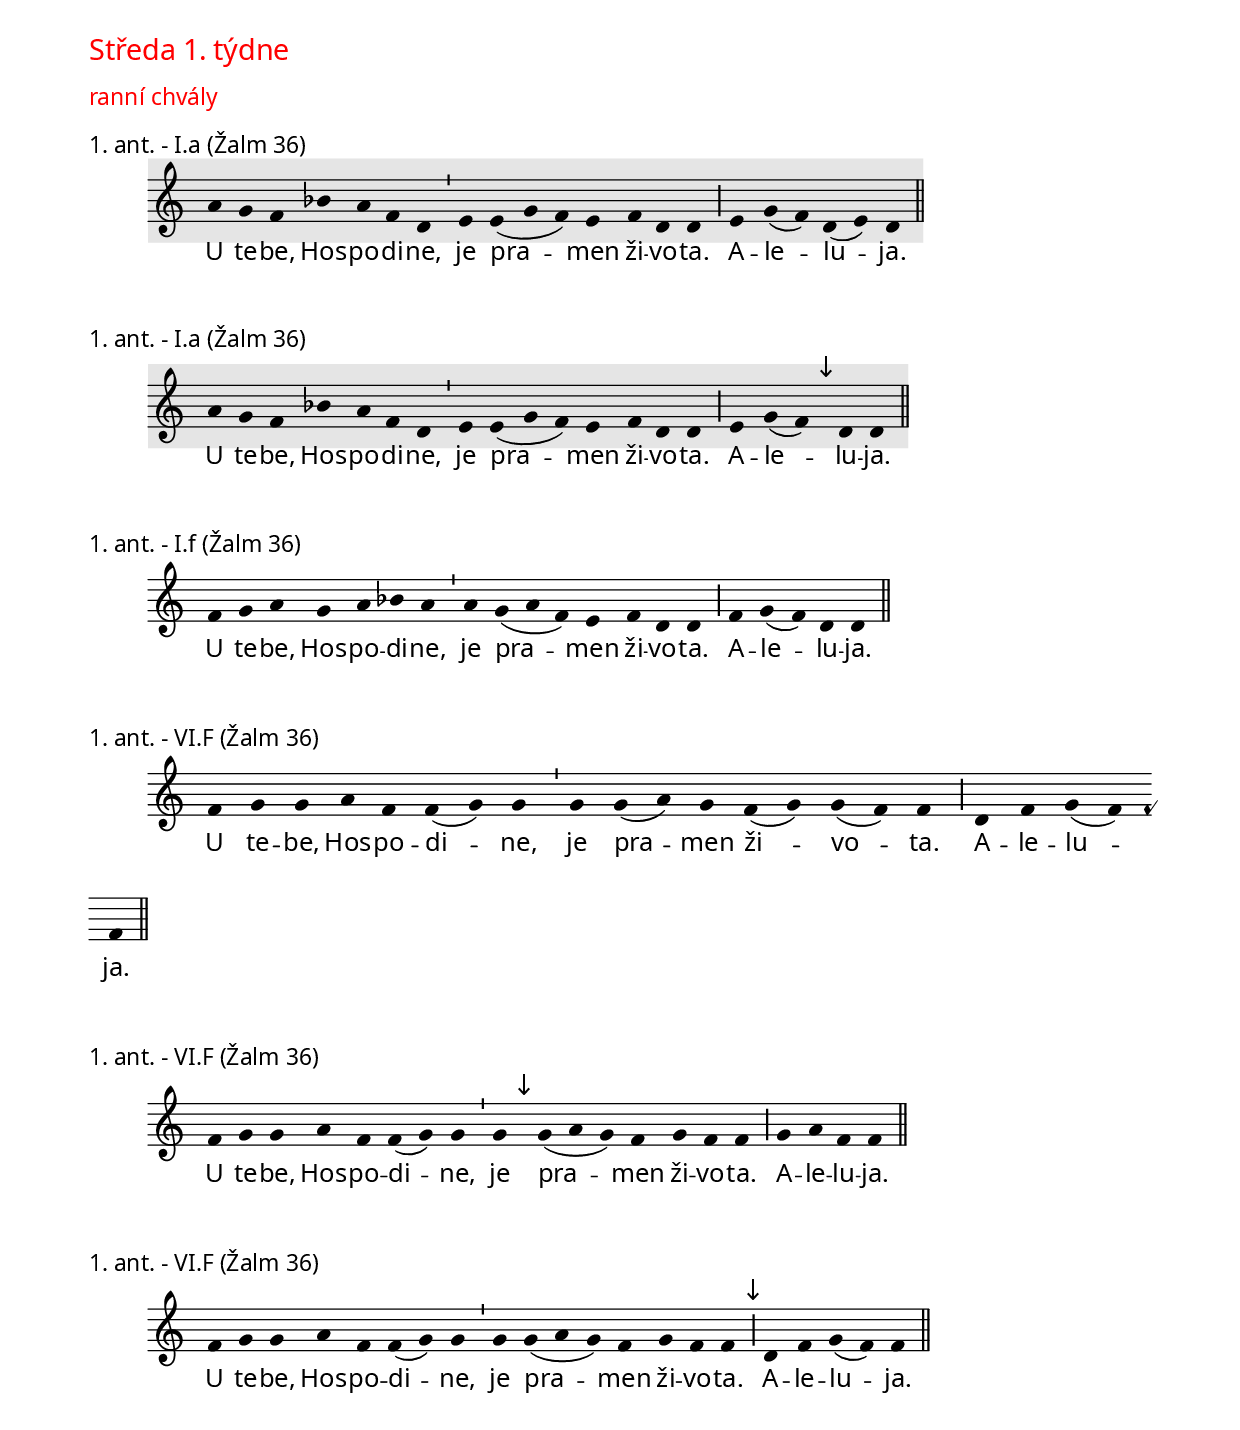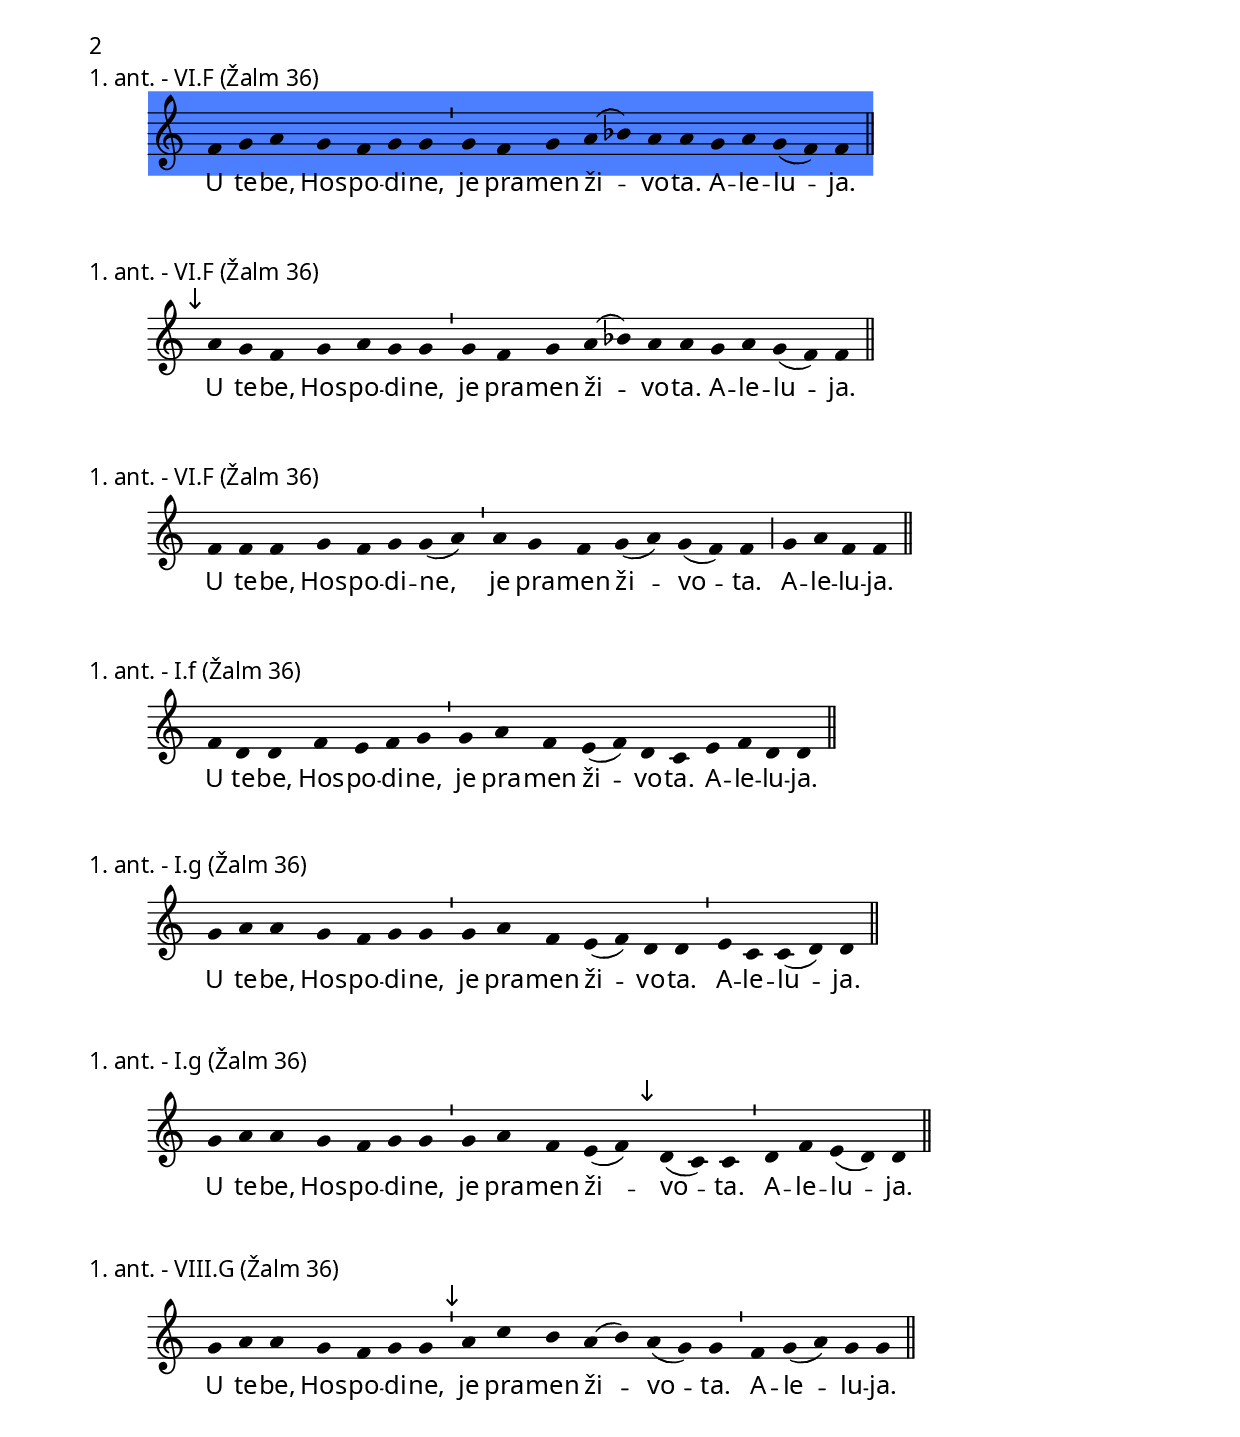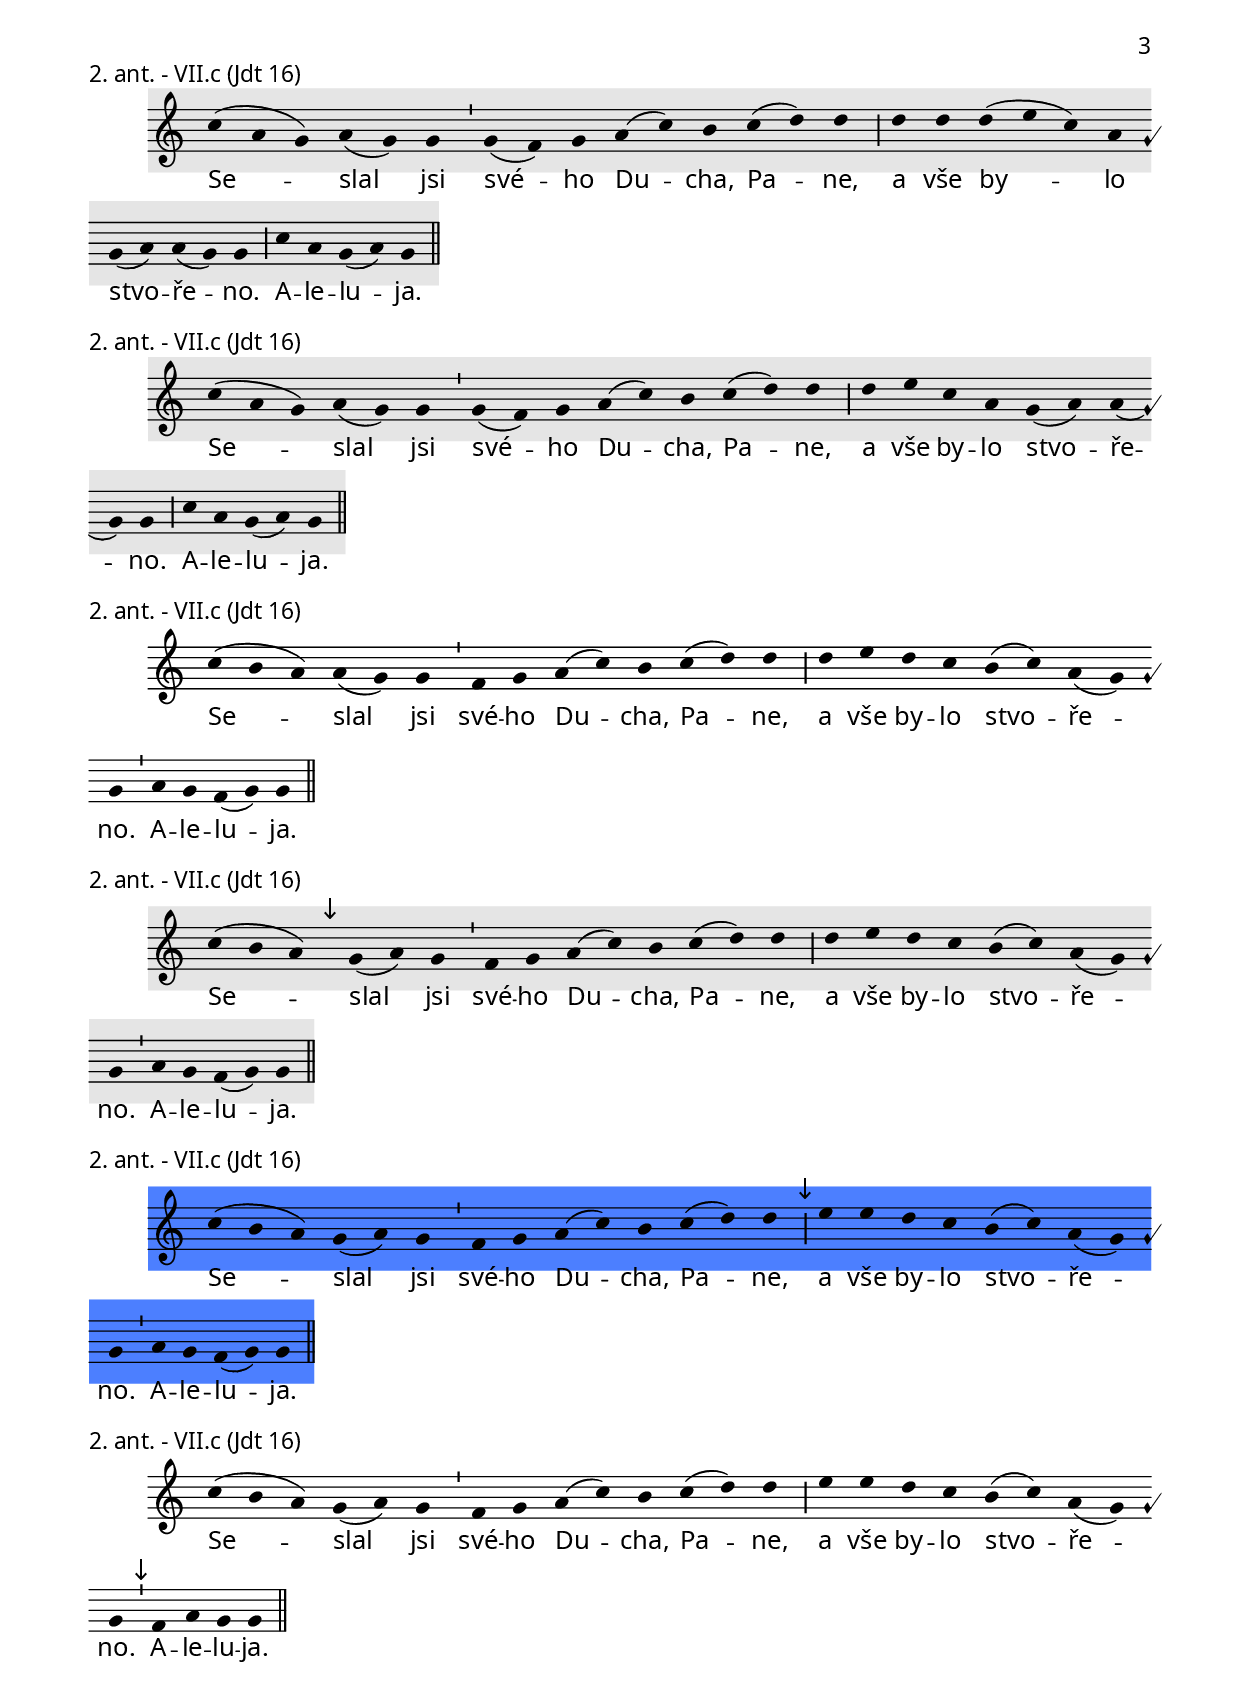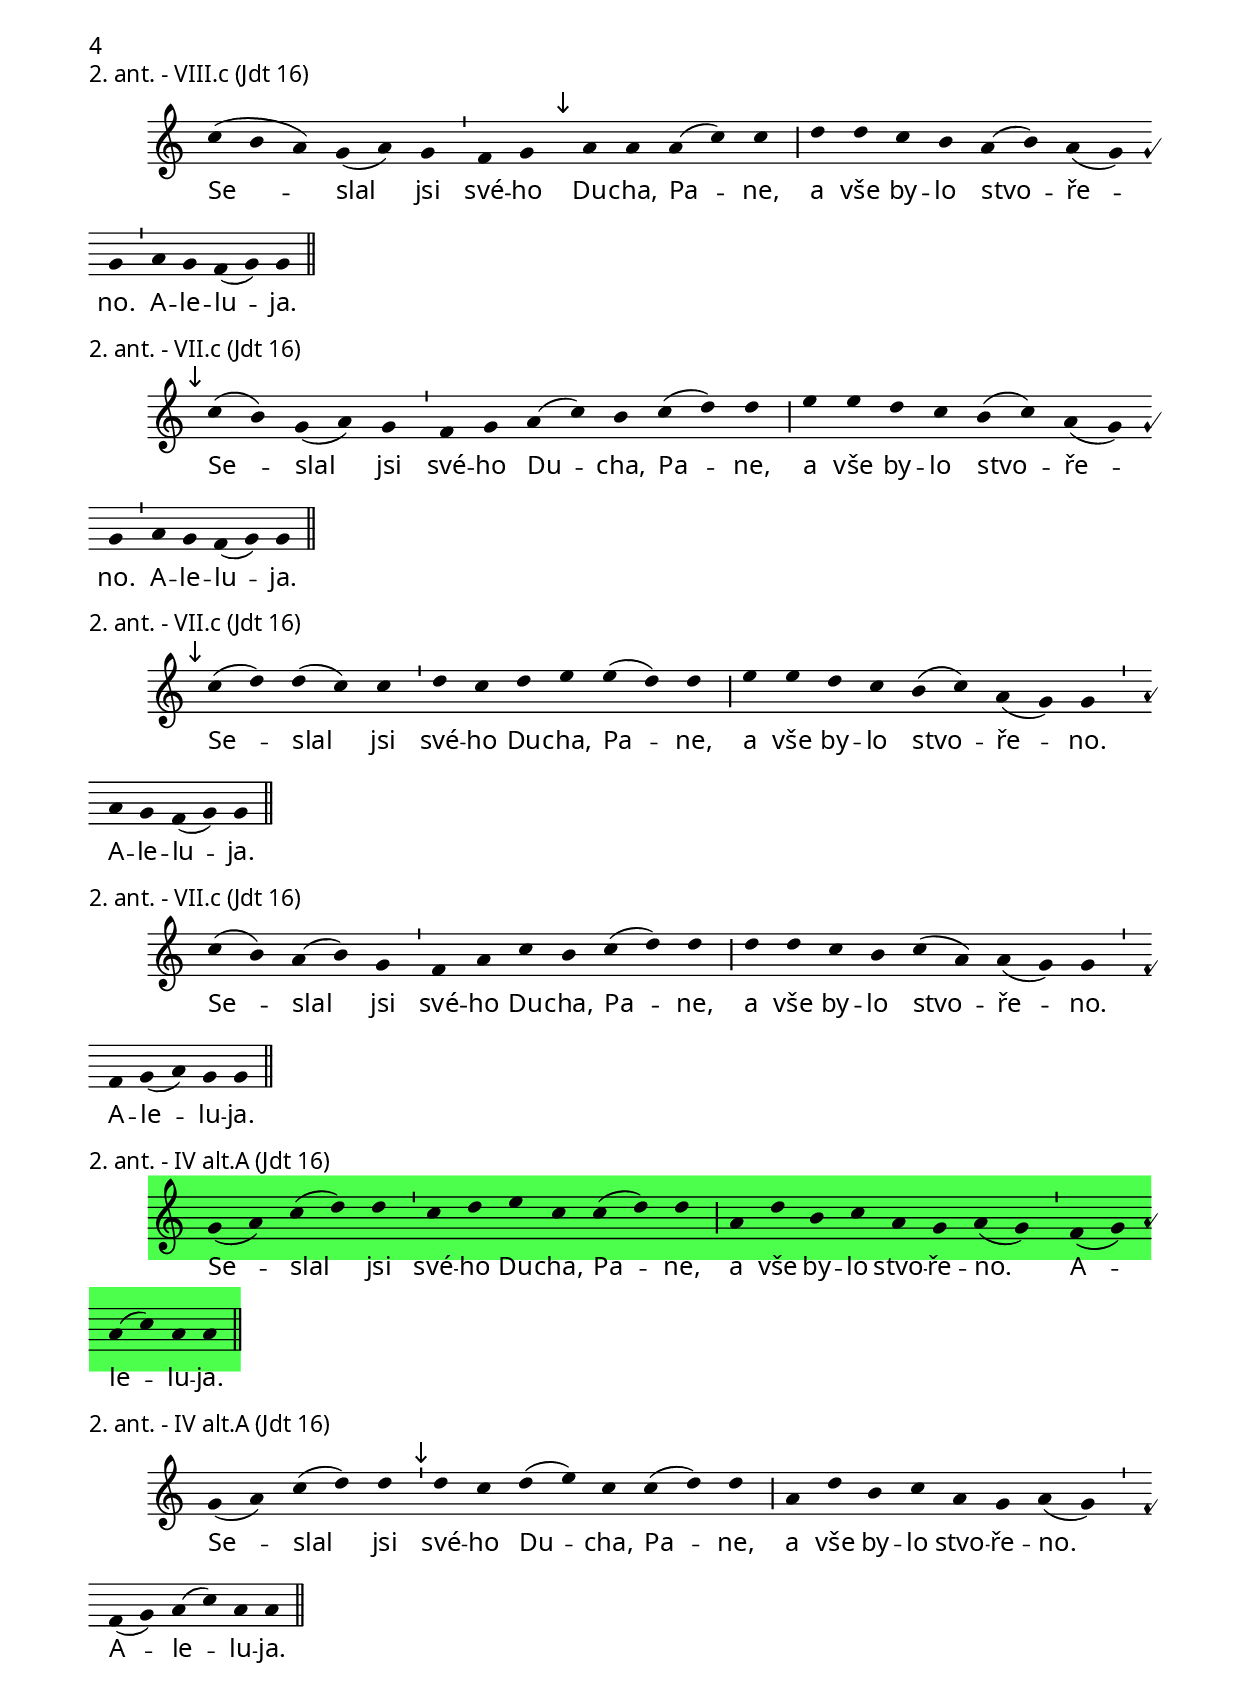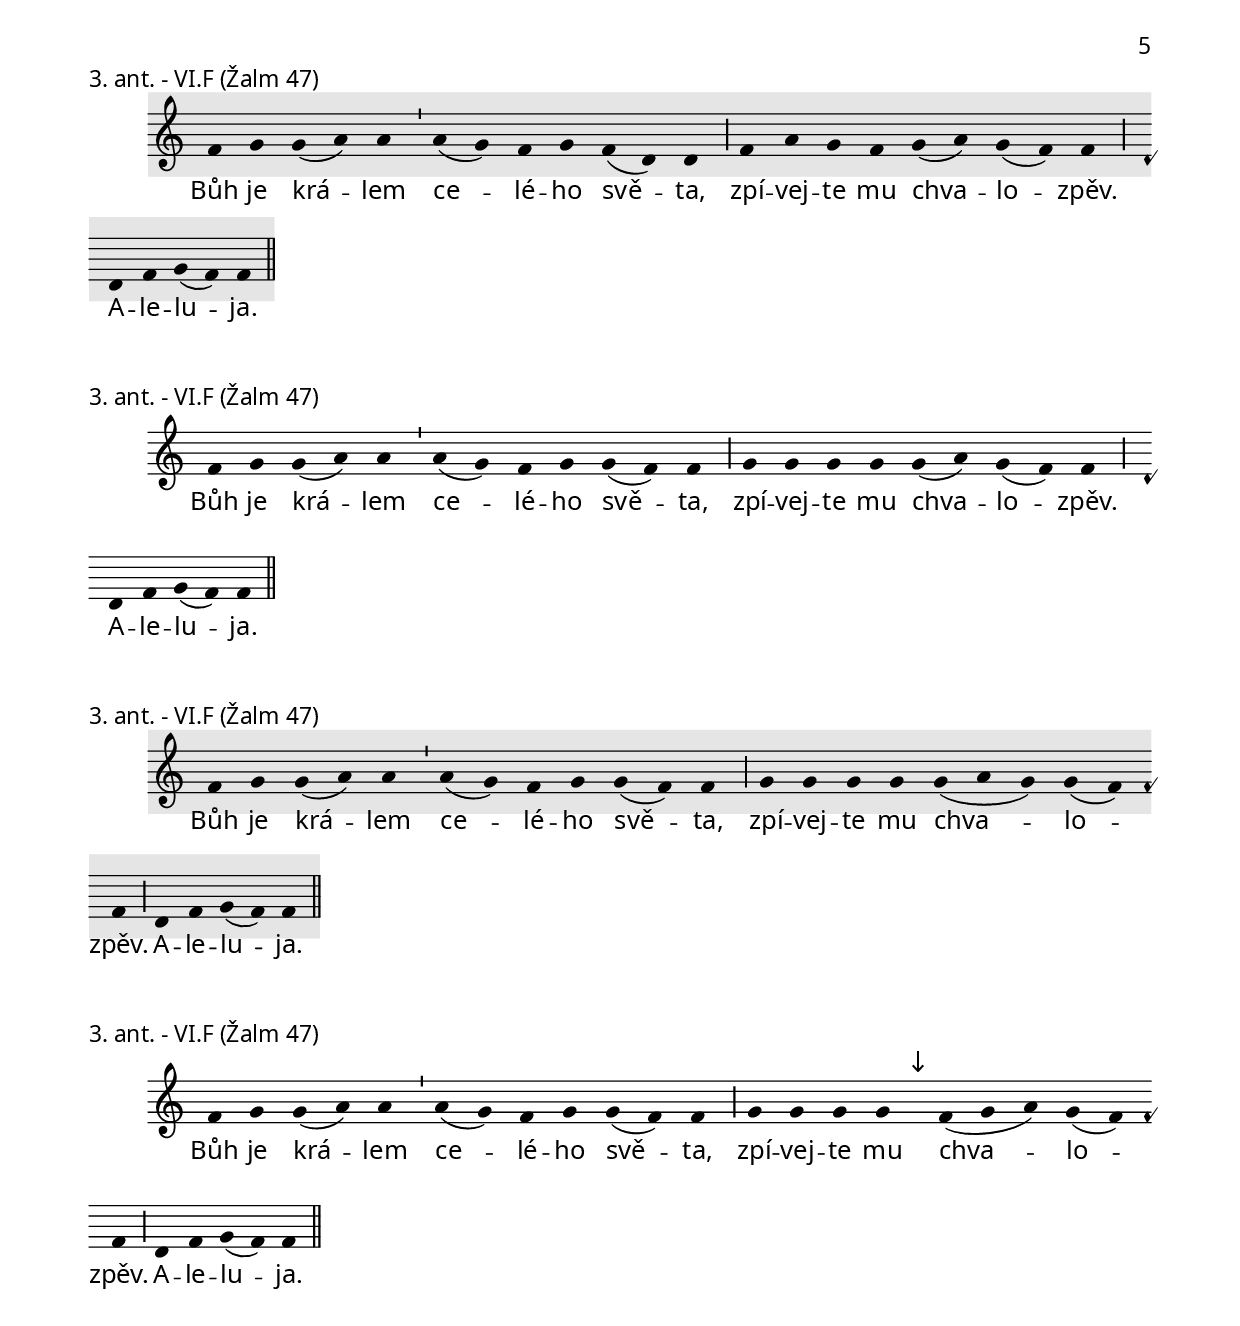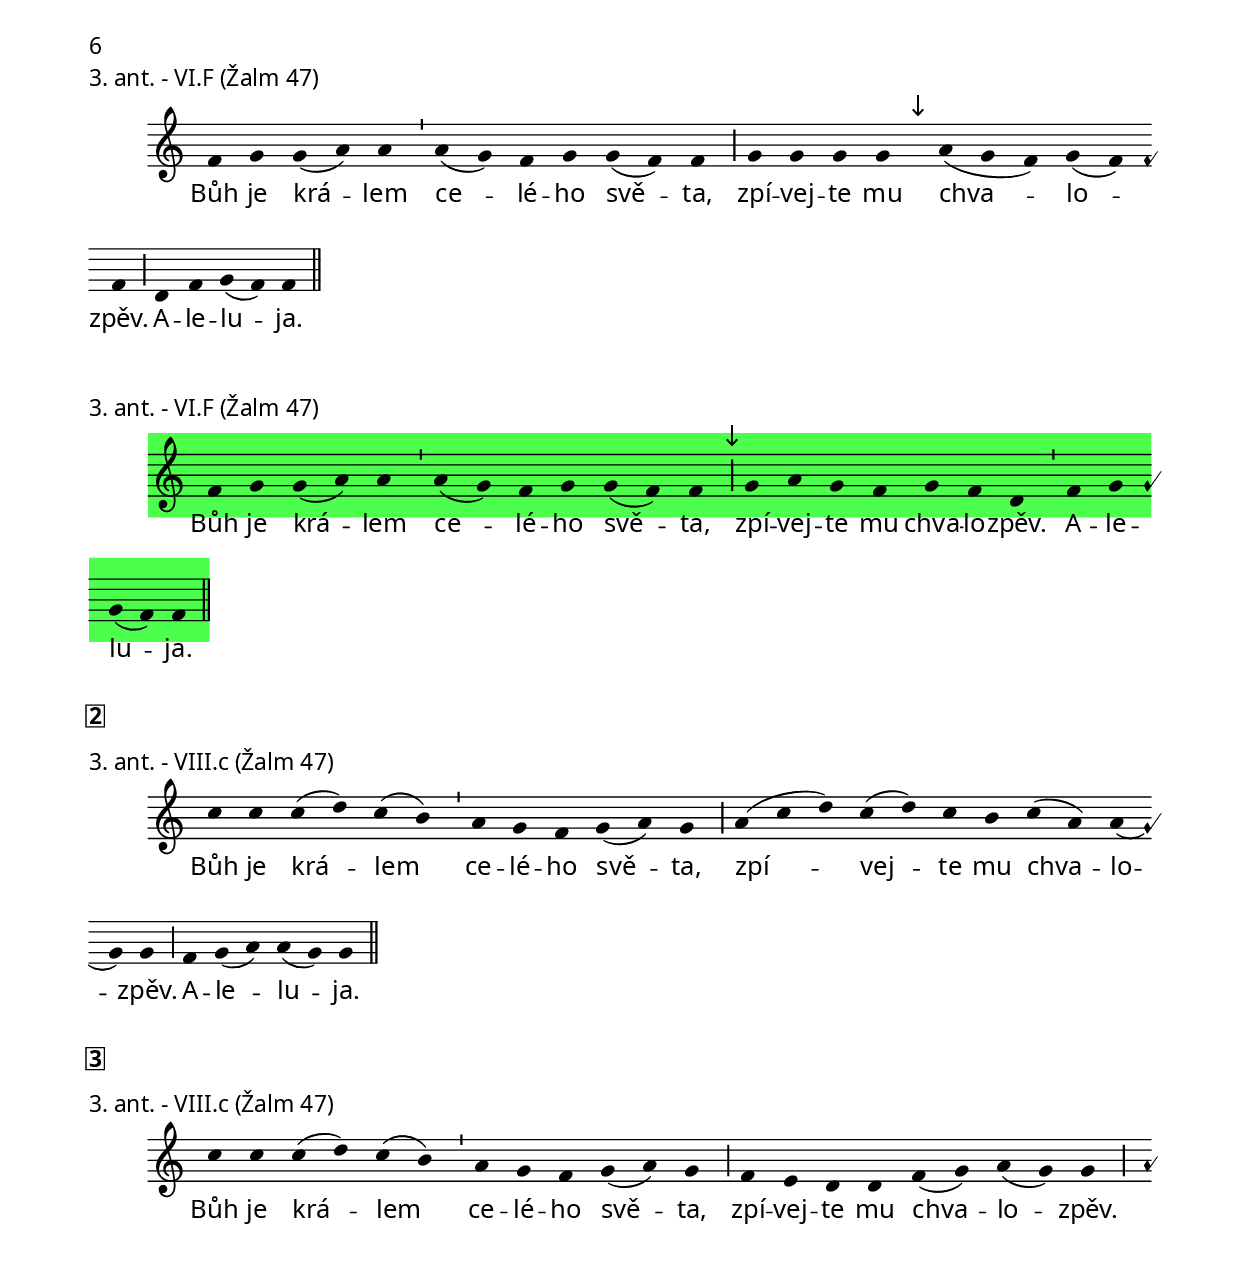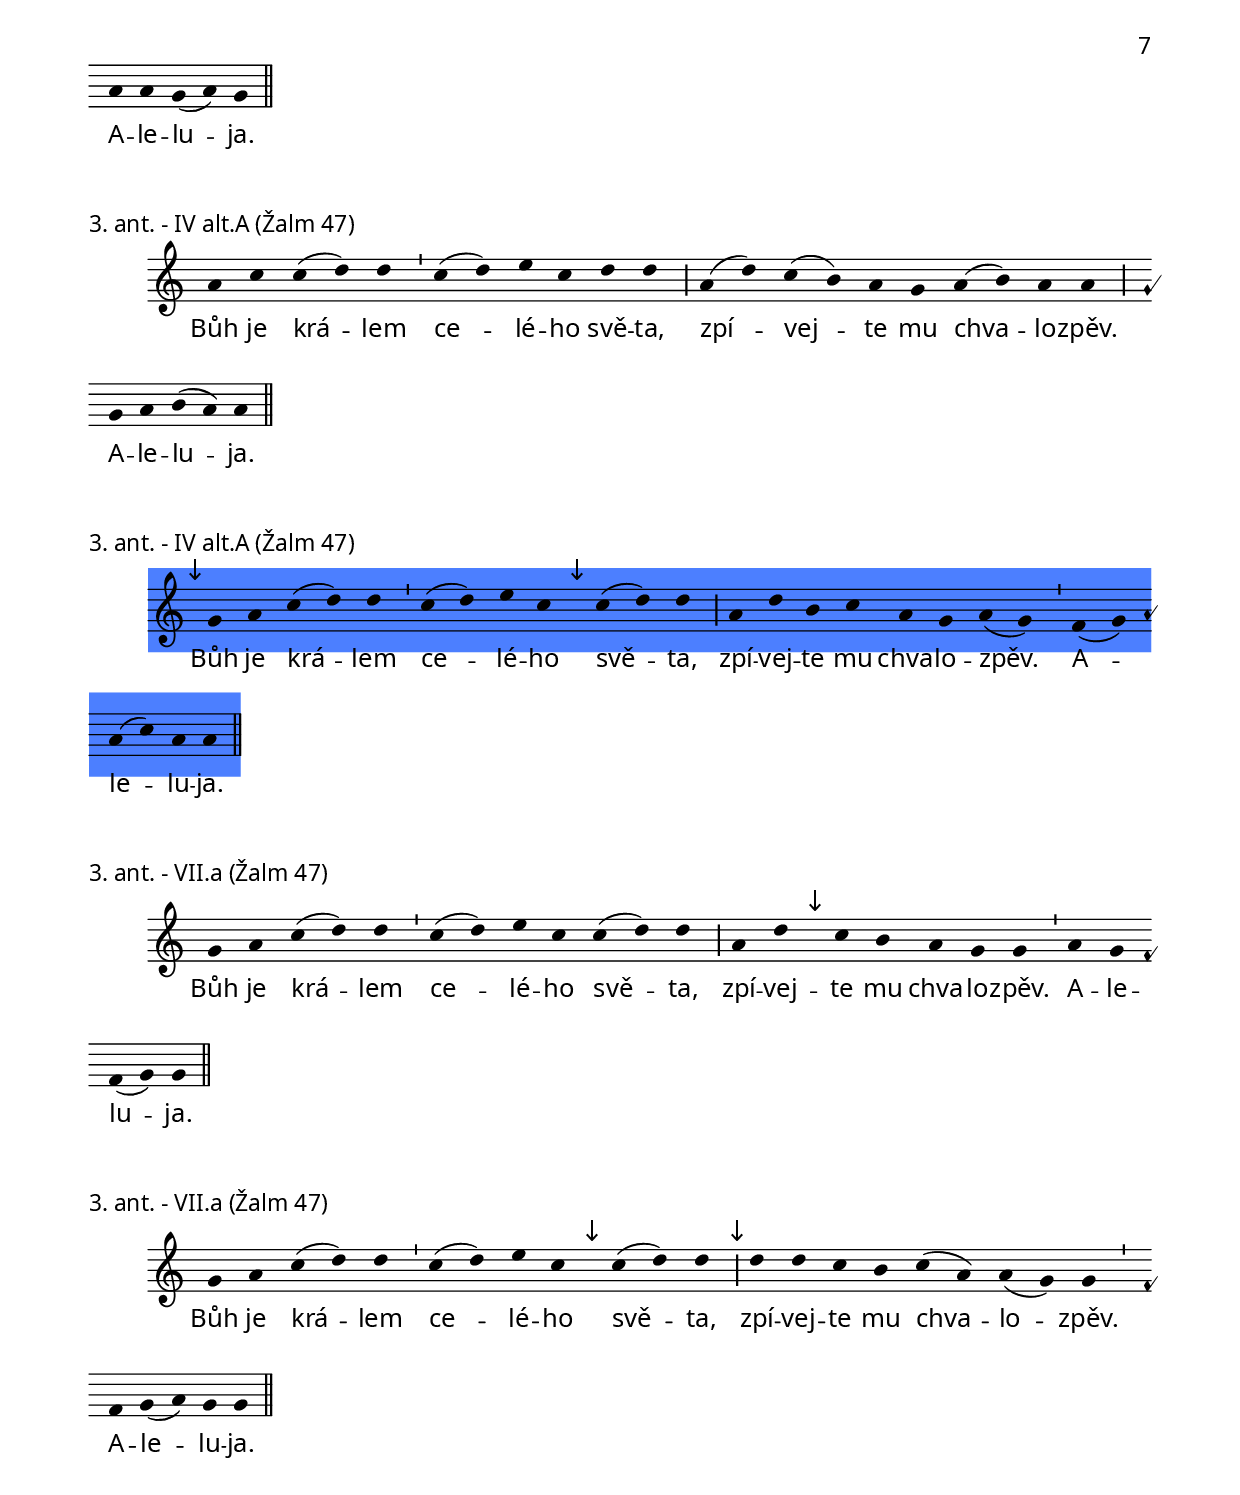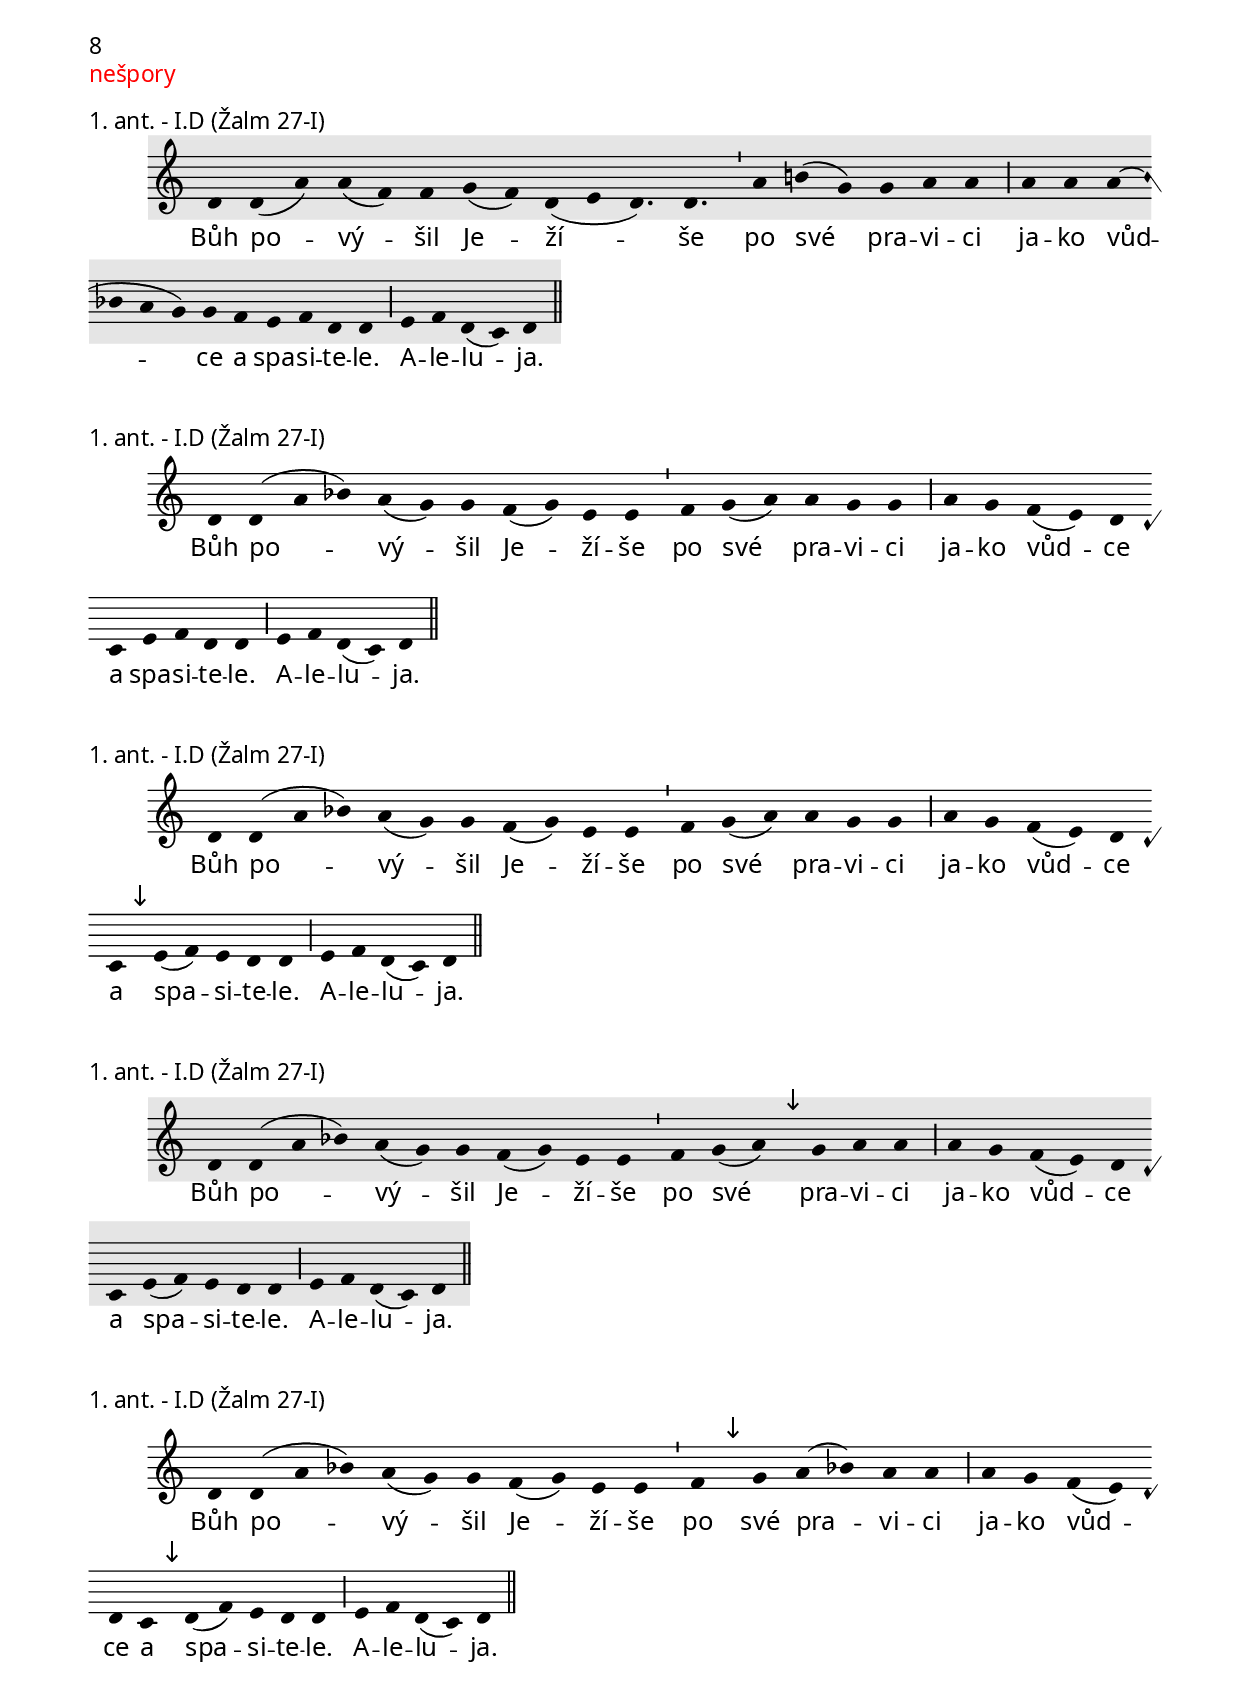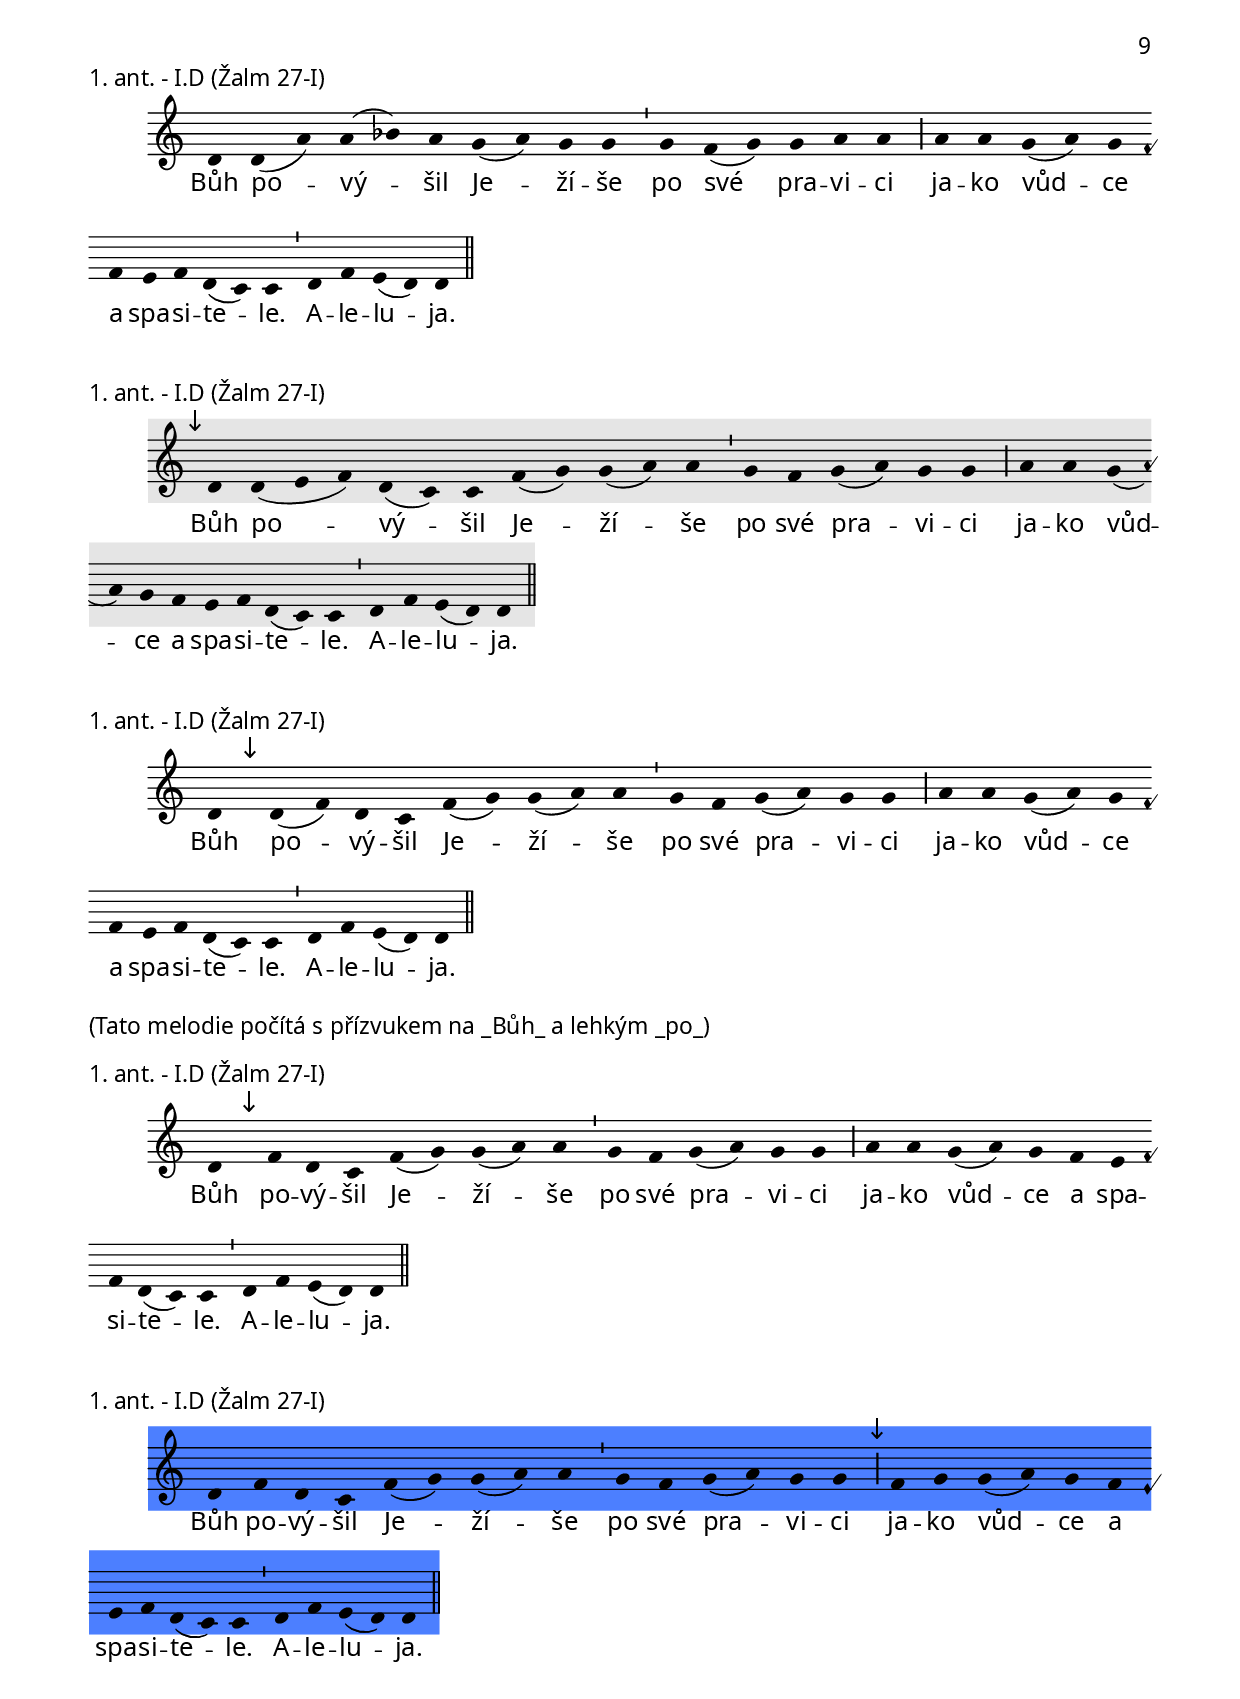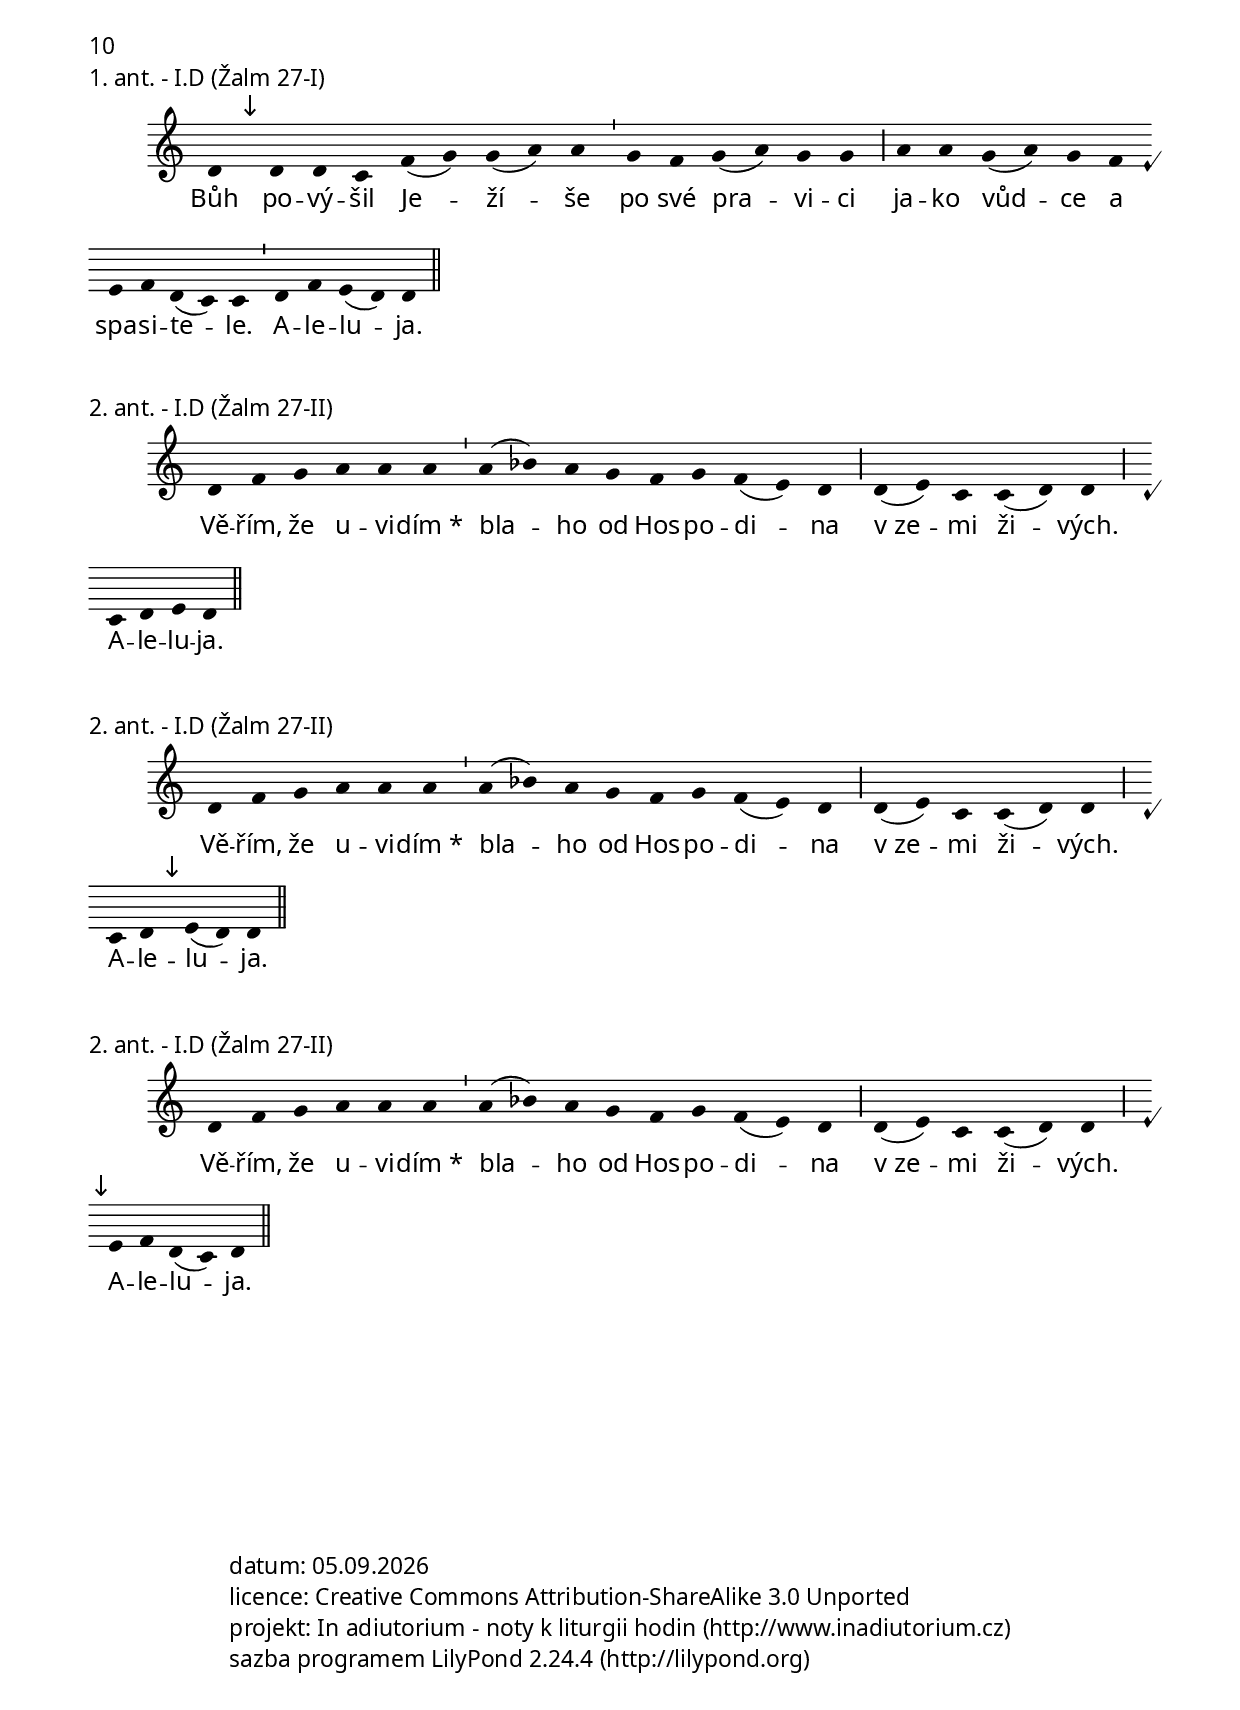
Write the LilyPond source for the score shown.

\include "../spolecne.ly"

\markup {\nadpisDen {Středa 1. týdne}}

\markup {\nadpisHodinka {"ranní chvály"}}

\score {
  \relative c'' {
    \zvyraznovacSedy
    \choralniRezim
    a4 g f bes a f d \barMin
    e e( g f) e f d d \barMaior
    e g( f) d( e) d \barFinalis
  }
  \addlyrics {
    U te -- be, Hos -- po -- di -- ne,
    je pra -- men ži -- vo -- ta.
    A -- le -- lu -- ja.
  }
  \header {
    quid = "1. ant."
    modus = "I"
    differentia = "a"
    psalmus = "Žalm 36"
    id = "rch-a1"
    placet = "*"
    piece = \markup {\sestavTitulek}
  }
}

\score {
  \relative c'' {
    \zvyraznovacSedy
    \choralniRezim
    a4 g f bes a f d \barMin
    e e( g f) e f d d \barMaior
    e g( f) \mark\sipka d d \barFinalis
  }
  \addlyrics {
    U te -- be, Hos -- po -- di -- ne,
    je pra -- men ži -- vo -- ta.
    A -- le -- lu -- ja.
  }
  \header {
    quid = "1. ant."
    modus = "I"
    differentia = "a"
    psalmus = "Žalm 36"
    id = "rch-a1"
    placet = "dnes už značně netypická"
    piece = \markup {\sestavTitulek}
  }
}

\score {
  \relative c' {
    \choralniRezim
    f4 g a g a bes a \barMin
    a g( a f) e f d d \barMaior
    f g( f) d d \barFinalis
  }
  \addlyrics {
    U te -- be, Hos -- po -- di -- ne,
    je pra -- men ži -- vo -- ta.
    A -- le -- lu -- ja.
  }
  \header {
    quid = "1. ant."
    modus = "I"
    differentia = "f"
    psalmus = "Žalm 36"
    id = "rch-a1"
    piece = \markup {\sestavTitulek}
  }
}

\score {
  \relative c' {
    \choralniRezim
    f4 g g a f f( g) g \barMin
    g g( a) g f( g) g( f) f \barMaior
    d f g( f) f \barFinalis
  }
  \addlyrics {
    U te -- be, Hos -- po -- di -- ne,
    je pra -- men ži -- vo -- ta.
    A -- le -- lu -- ja.
  }
  \header {
    quid = "1. ant."
    modus = "VI"
    differentia = "F"
    psalmus = "Žalm 36"
    id = "rch-a1"
    piece = \markup {\sestavTitulek}
  }
}

\score {
  \relative c' {
    \choralniRezim
    f4 g g a f f( g) g \barMin
    g \mark\sipka g( a g) f g f f \barMaior
    g a f f \barFinalis
  }
  \addlyrics {
    U te -- be, Hos -- po -- di -- ne,
    je pra -- men ži -- vo -- ta.
    A -- le -- lu -- ja.
  }
  \header {
    quid = "1. ant."
    modus = "VI"
    differentia = "F"
    psalmus = "Žalm 36"
    id = "rch-a1"
    piece = \markup {\sestavTitulek}
  }
}

\score {
  \relative c' {
    \choralniRezim
    f4 g g a f f( g) g \barMin
    g g( a g) f g f f \barMaior
    \mark\sipka d f g( f) f \barFinalis
  }
  \addlyrics {
    U te -- be, Hos -- po -- di -- ne,
    je pra -- men ži -- vo -- ta.
    A -- le -- lu -- ja.
  }
  \header {
    quid = "1. ant."
    modus = "VI"
    differentia = "F"
    psalmus = "Žalm 36"
    id = "rch-a1"
    piece = \markup {\sestavTitulek}
  }
}

\score {
  \relative c' {
    \zvyraznovacModry
    \choralniRezim
    f4 g a g f g g \barMin
    g f g a( bes) a a
    g a g( f) f \barFinalis
  }
  \addlyrics {
    U te -- be, Hos -- po -- di -- ne,
    je pra -- men ži -- vo -- ta.
    A -- le -- lu -- ja.
  }
  \header {
    quid = "1. ant."
    modus = "VI"
    differentia = "F"
    psalmus = "Žalm 36"
    id = "rch-a1"
    piece = \markup {\sestavTitulek}
  }
}

\score {
  \relative c'' {
    \choralniRezim
    \mark\sipka a4 g f g a g g \barMin
    g f g a( bes) a a
    g a g( f) f \barFinalis
  }
  \addlyrics {
    U te -- be, Hos -- po -- di -- ne,
    je pra -- men ži -- vo -- ta.
    A -- le -- lu -- ja.
  }
  \header {
    quid = "1. ant."
    modus = "VI"
    differentia = "F"
    psalmus = "Žalm 36"
    id = "rch-a1"
    piece = \markup {\sestavTitulek}
  }
}

\score {
  \relative c' {
    \choralniRezim
    f4 f f g f g g( a) \barMin
    a g f g( a) g( f) f \barMaior
    g a f f \barFinalis
  }
  \addlyrics {
    U te -- be, Hos -- po -- di -- ne,
    je pra -- men ži -- vo -- ta.
    A -- le -- lu -- ja.
  }
  \header {
    quid = "1. ant."
    modus = "VI"
    differentia = "F"
    psalmus = "Žalm 36"
    id = "rch-a1"
    piece = \markup {\sestavTitulek}
  }
}

\score {
  \relative c' {
    \choralniRezim
    f4 d d f e f g \barMin
    g a f e( f) d c
    e f d d \barFinalis
  }
  \addlyrics {
    U te -- be, Hos -- po -- di -- ne,
    je pra -- men ži -- vo -- ta.
    A -- le -- lu -- ja.
  }
  \header {
    quid = "1. ant."
    modus = "I"
    differentia = "f"
    psalmus = "Žalm 36"
    id = "rch-a1"
    piece = \markup {\sestavTitulek}
  }
}

\score {
  \relative c'' {
    \choralniRezim
    g4 a a g f g g \barMin
    g a f e( f) d d \barMin
    e c c( d) d \barFinalis
  }
  \addlyrics {
    U te -- be, Hos -- po -- di -- ne,
    je pra -- men ži -- vo -- ta.
    A -- le -- lu -- ja.
  }
  \header {
    quid = "1. ant."
    modus = "I"
    differentia = "g"
    psalmus = "Žalm 36"
    id = "rch-a1"
    piece = \markup {\sestavTitulek}
  }
}

\score {
  \relative c'' {
    \choralniRezim
    g4 a a g f g g \barMin
    g a f e( f) \mark\sipka d( c) c \barMin
    d f e( d) d \barFinalis
  }
  \addlyrics {
    U te -- be, Hos -- po -- di -- ne,
    je pra -- men ži -- vo -- ta.
    A -- le -- lu -- ja.
  }
  \header {
    quid = "1. ant."
    modus = "I"
    differentia = "g"
    psalmus = "Žalm 36"
    id = "rch-a1"
    piece = \markup {\sestavTitulek}
  }
}

\score {
  \relative c'' {
    \choralniRezim
    g4 a a g f g g \barMin
    \mark\sipka a c b a( b) a( g) g \barMin
    f g( a) g g \barFinalis
  }
  \addlyrics {
    U te -- be, Hos -- po -- di -- ne,
    je pra -- men ži -- vo -- ta.
    A -- le -- lu -- ja.
  }
  \header {
    quid = "1. ant."
    modus = "VIII"
    differentia = "G"
    psalmus = "Žalm 36"
    id = "rch-a1"
    piece = \markup {\sestavTitulek}
  }
}

\pageBreak

\score {
  \relative c'' {
    \zvyraznovacSedy
    \choralniRezim
    c4( a g) a( g) g \barMin g( f) g a( c) b c( d) d \barMaior
    d d d( e c) a g( a) a( g) g \barMaior
    c a g( a) g \barFinalis
  }
  \addlyrics {
    Se -- slal jsi své -- ho Du -- cha, Pa -- ne,
    a vše by -- lo stvo -- ře -- no.
    A -- le -- lu -- ja.
  }
  \header {
    quid = "2. ant."
    modus = "VII"
    differentia = "c"
    psalmus = "Jdt 16"
    id = "rch-a2"
    placet = "melisma na _bylo_ je divné"
    piece = \markup {\sestavTitulek}
  }
}

\score {
  \relative c'' {
    \zvyraznovacSedy
    \choralniRezim
    c4( a g) a( g) g \barMin g( f) g a( c) b c( d) d \barMaior
    d e c a g( a) a( g) g \barMaior
    c a g( a) g \barFinalis
  }
  \addlyrics {
    Se -- slal jsi své -- ho Du -- cha, Pa -- ne,
    a vše by -- lo stvo -- ře -- no.
    A -- le -- lu -- ja.
  }
  \header {
    quid = "2. ant."
    modus = "VII"
    differentia = "c"
    psalmus = "Jdt 16"
    id = "rch-a2"
    piece = \markup {\sestavTitulek}
  }
}

\score {
  \relative c'' {
    \choralniRezim
    c4( b a) a( g) g \barMin
    f g a( c) b c( d) d \barMaior
    d e d c b( c) a( g) g \barMin
    a g f( g) g \barFinalis
  }
  \addlyrics {
    Se -- slal jsi
    své -- ho Du -- cha, Pa -- ne,
    a vše by -- lo stvo -- ře -- no.
    A -- le -- lu -- ja.
  }
  \header {
    quid = "2. ant."
    modus = "VII"
    differentia = "c"
    psalmus = "Jdt 16"
    id = "rch-a2"
    piece = \markup {\sestavTitulek}
  }
}

\score {
  \relative c'' {
    \zvyraznovacSedy
    \choralniRezim
    c4( b a) \mark\sipka g( a) g \barMin
    f g a( c) b c( d) d \barMaior
    d e d c b( c) a( g) g \barMin
    a g f( g) g \barFinalis
  }
  \addlyrics {
    Se -- slal jsi
    své -- ho Du -- cha, Pa -- ne,
    a vše by -- lo stvo -- ře -- no.
    A -- le -- lu -- ja.
  }
  \header {
    quid = "2. ant."
    modus = "VII"
    differentia = "c"
    psalmus = "Jdt 16"
    id = "rch-a2"
    piece = \markup {\sestavTitulek}
  }
}

\score {
  \relative c'' {
    \zvyraznovacModry
    \choralniRezim
    c4( b a) g( a) g \barMin
    f g a( c) b c( d) d \barMaior
    \mark\sipka e e d c b( c) a( g) g \barMin
    a g f( g) g \barFinalis
  }
  \addlyrics {
    Se -- slal jsi
    své -- ho Du -- cha, Pa -- ne,
    a vše by -- lo stvo -- ře -- no.
    A -- le -- lu -- ja.
  }
  \header {
    quid = "2. ant."
    modus = "VII"
    differentia = "c"
    psalmus = "Jdt 16"
    id = "rch-a2"
    piece = \markup {\sestavTitulek}
  }
}

\score {
  \relative c'' {
    \choralniRezim
    c4( b a) g( a) g \barMin
    f g a( c) b c( d) d \barMaior
    e e d c b( c) a( g) g \barMin
    \mark\sipka f a g g \barFinalis
  }
  \addlyrics {
    Se -- slal jsi
    své -- ho Du -- cha, Pa -- ne,
    a vše by -- lo stvo -- ře -- no.
    A -- le -- lu -- ja.
  }
  \header {
    quid = "2. ant."
    modus = "VII"
    differentia = "c"
    psalmus = "Jdt 16"
    id = "rch-a2"
    piece = \markup {\sestavTitulek}
  }
}

\score {
  \relative c'' {
    \choralniRezim
    c4( b a) g( a) g \barMin
    f g \mark\sipka a a a( c) c \barMaior
    d d c b a( b) a( g) g \barMin
    a g f( g) g \barFinalis
  }
  \addlyrics {
    Se -- slal jsi
    své -- ho Du -- cha, Pa -- ne,
    a vše by -- lo stvo -- ře -- no.
    A -- le -- lu -- ja.
  }
  \header {
    quid = "2. ant."
    modus = "VIII"
    differentia = "c"
    psalmus = "Jdt 16"
    id = "rch-a2"
    piece = \markup {\sestavTitulek}
  }
}

\score {
  \relative c'' {
    \choralniRezim
    \mark\sipka c4( b) g( a) g \barMin
    f g a( c) b c( d) d \barMaior
    e e d c b( c) a( g) g \barMin
    a g f( g) g \barFinalis
  }
  \addlyrics {
    Se -- slal jsi
    své -- ho Du -- cha, Pa -- ne,
    a vše by -- lo stvo -- ře -- no.
    A -- le -- lu -- ja.
  }
  \header {
    quid = "2. ant."
    modus = "VII"
    differentia = "c"
    psalmus = "Jdt 16"
    id = "rch-a2"
    piece = \markup {\sestavTitulek}
  }
}

\score {
  \relative c'' {
    \choralniRezim
    \mark\sipka c4( d) d( c) c \barMin
    d c d e e( d) d \barMaior
    e e d c b( c) a( g) g \barMin
    a g f( g) g \barFinalis
  }
  \addlyrics {
    Se -- slal jsi
    své -- ho Du -- cha, Pa -- ne,
    a vše by -- lo stvo -- ře -- no.
    A -- le -- lu -- ja.
  }
  \header {
    quid = "2. ant."
    modus = "VII"
    differentia = "c"
    psalmus = "Jdt 16"
    id = "rch-a2"
    piece = \markup {\sestavTitulek}
  }
}

\score {
  \relative c'' {
    \choralniRezim
    c4( b) a( b) g \barMin
    f a c b c( d) d \barMaior
    d d c b c( a) a( g) g \barMin
    f g( a) g g \barFinalis
  }
  \addlyrics {
    Se -- slal jsi
    své -- ho Du -- cha, Pa -- ne,
    a vše by -- lo stvo -- ře -- no.
    A -- le -- lu -- ja.
  }
  \header {
    quid = "2. ant."
    modus = "VII"
    differentia = "c"
    psalmus = "Jdt 16"
    id = "rch-a2"
    piece = \markup {\sestavTitulek}
  }
}

\score {
  \relative c'' {
    \zvyraznovacZeleny
    \choralniRezim
    g4( a) c( d) d \barMin
    c d e c c( d) d \barMaior
    a d b c a g a( g) \barMin
    f( g) a( c) a a \barFinalis
  }
  \addlyrics {
    Se -- slal jsi
    své -- ho Du -- cha, Pa -- ne,
    a vše by -- lo stvo -- ře -- no.
    A -- le -- lu -- ja.
  }
  \header {
    quid = "2. ant."
    modus = "IV alt"
    differentia = "A"
    psalmus = "Jdt 16"
    id = "rch-a2"
    piece = \markup {\sestavTitulek}
  }
}

\score {
  \relative c'' {
    \choralniRezim
    g4( a) c( d) d \barMin
    \mark\sipka d c d( e) c c( d) d \barMaior
    a d b c a g a( g) \barMin
    f( g) a( c) a a \barFinalis
  }
  \addlyrics {
    Se -- slal jsi
    své -- ho Du -- cha, Pa -- ne,
    a vše by -- lo stvo -- ře -- no.
    A -- le -- lu -- ja.
  }
  \header {
    quid = "2. ant."
    modus = "IV alt"
    differentia = "A"
    psalmus = "Jdt 16"
    id = "rch-a2"
    piece = \markup {\sestavTitulek}
  }
}

\pageBreak

\score {
  \relative c' {
    \zvyraznovacSedy
    \choralniRezim
    f4 g g( a) a \barMin a( g) f g f( d) d \barMaior
    f a g f g( a) g( f) f \barMaior
    d f g( f) f \barFinalis
  }
  \addlyrics {
    Bůh je krá -- lem ce -- lé -- ho svě -- ta,
    zpí -- vej -- te mu chva -- lo -- zpěv.
    A -- le -- lu -- ja.
  }
  \header {
    quid = "3. ant."
    modus = "VI"
    differentia = "F"
    psalmus = "Žalm 47"
    id = "rch-a3"
    placet = "r"
    piece = \markup {\sestavTitulek}
  }
}

\score {
  \relative c' {
    \choralniRezim
    f4 g g( a) a \barMin a( g) f g g( f) f \barMaior
    g g g g g( a) g( f) f \barMaior
    d f g( f) f \barFinalis
  }
  \addlyrics {
    Bůh je krá -- lem ce -- lé -- ho svě -- ta,
    zpí -- vej -- te mu chva -- lo -- zpěv.
    A -- le -- lu -- ja.
  }
  \header {
    quid = "3. ant."
    modus = "VI"
    differentia = "F"
    psalmus = "Žalm 47"
    id = "rch-a3"
    piece = \markup {\sestavTitulek}
  }
}

\score {
  \relative c' {
    \zvyraznovacSedy
    \choralniRezim
    f4 g g( a) a \barMin a( g) f g g( f) f \barMaior
    g g g g g( a g) g( f) f \barMaior
    d f g( f) f \barFinalis
  }
  \addlyrics {
    Bůh je krá -- lem ce -- lé -- ho svě -- ta,
    zpí -- vej -- te mu chva -- lo -- zpěv.
    A -- le -- lu -- ja.
  }
  \header {
    quid = "3. ant."
    modus = "VI"
    differentia = "F"
    psalmus = "Žalm 47"
    id = "rch-a3"
    piece = \markup {\sestavTitulek}
  }
}

\score {
  \relative c' {
    \choralniRezim
    f4 g g( a) a \barMin a( g) f g g( f) f \barMaior
    g g g g \mark\sipka f( g a) g( f) f \barMaior
    d f g( f) f \barFinalis
  }
  \addlyrics {
    Bůh je krá -- lem ce -- lé -- ho svě -- ta,
    zpí -- vej -- te mu chva -- lo -- zpěv.
    A -- le -- lu -- ja.
  }
  \header {
    quid = "3. ant."
    modus = "VI"
    differentia = "F"
    psalmus = "Žalm 47"
    id = "rch-a3"
    piece = \markup {\sestavTitulek}
  }
}

\score {
  \relative c' {
    \choralniRezim
    f4 g g( a) a \barMin a( g) f g g( f) f \barMaior
    g g g g \mark\sipka a( g f) g( f) f \barMaior
    d f g( f) f \barFinalis
  }
  \addlyrics {
    Bůh je krá -- lem ce -- lé -- ho svě -- ta,
    zpí -- vej -- te mu chva -- lo -- zpěv.
    A -- le -- lu -- ja.
  }
  \header {
    quid = "3. ant."
    modus = "VI"
    differentia = "F"
    psalmus = "Žalm 47"
    id = "rch-a3"
    piece = \markup {\sestavTitulek}
  }
}

\score {
  \relative c' {
    \zvyraznovacZeleny
    \choralniRezim
    f4 g g( a) a \barMin a( g) f g g( f) f \barMaior
    \mark\sipka g a g f g f d \barMin
    f g g( f) f \barFinalis
  }
  \addlyrics {
    Bůh je krá -- lem ce -- lé -- ho svě -- ta,
    zpí -- vej -- te mu chva -- lo -- zpěv.
    A -- le -- lu -- ja.
  }
  \header {
    quid = "3. ant."
    modus = "VI"
    differentia = "F"
    psalmus = "Žalm 47"
    id = "rch-a3"
    piece = \markup {\sestavTitulek}
  }
}

\markup\nadpisSkupiny "2"

\score {
  \relative c'' {
    \choralniRezim
    c4 c c( d) c( b) \barMin a g f g( a) g \barMaior
    a( c d) c( d) c b c( a) a( g) g \barMaior
    f g( a) a( g) g \barFinalis
  }
  \addlyrics {
    Bůh je krá -- lem ce -- lé -- ho svě -- ta,
    zpí -- vej -- te mu chva -- lo -- zpěv.
    A -- le -- lu -- ja.
  }
  \header {
    quid = "3. ant."
    modus = "VIII"
    differentia = "c"
    psalmus = "Žalm 47"
    id = "rch-a3"
    piece = \markup {\sestavTitulek}
  }
}

\markup\nadpisSkupiny "3"

\score {
  \relative c'' {
    \choralniRezim
    c4 c c( d) c( b) \barMin a g f g( a) g \barMaior
    f e d d f( g) a( g) g \barMaior
    a a g( a) g \barFinalis
  }
  \addlyrics {
    Bůh je krá -- lem ce -- lé -- ho svě -- ta,
    zpí -- vej -- te mu chva -- lo -- zpěv.
    A -- le -- lu -- ja.
  }
  \header {
    quid = "3. ant."
    modus = "VIII"
    differentia = "c"
    psalmus = "Žalm 47"
    id = "rch-a3"
    piece = \markup {\sestavTitulek}
  }
}

\score {
  \relative c'' {
    \choralniRezim
    a4 c c( d) d \barMin c( d) e c d d \barMaior
    a( d) c( b) a g a( b) a a \barMaior
    g a b( a) a \barFinalis
  }
  \addlyrics {
    Bůh je krá -- lem ce -- lé -- ho svě -- ta,
    zpí -- vej -- te mu chva -- lo -- zpěv.
    A -- le -- lu -- ja.
  }
  \header {
    quid = "3. ant."
    modus = "IV alt"
    differentia = "A"
    psalmus = "Žalm 47"
    id = "rch-a3"
    piece = \markup {\sestavTitulek}
  }
}

\score {
  \relative c'' {
    \zvyraznovacModry
    \choralniRezim
    \mark\sipka g4 a c( d) d \barMin
    c( d) e c \mark\sipka c( d) d \barMaior
    a d b c a g a( g) \barMin
    f( g) a( c) a a \barFinalis
  }
  \addlyrics {
    Bůh je krá -- lem
    ce -- lé -- ho svě -- ta,
    zpí -- vej -- te mu chva -- lo -- zpěv.
    A -- le -- lu -- ja.
  }
  \header {
    quid = "3. ant."
    modus = "IV alt"
    differentia = "A"
    psalmus = "Žalm 47"
    id = "rch-a3"
    piece = \markup {\sestavTitulek}
  }
}

\score {
  \relative c'' {
    \choralniRezim
    g4 a c( d) d \barMin
    c( d) e c c( d) d \barMaior
    a d \mark\sipka c b a g g \barMin
    a g f( g) g \barFinalis
  }
  \addlyrics {
    Bůh je krá -- lem
    ce -- lé -- ho svě -- ta,
    zpí -- vej -- te mu chva -- lo -- zpěv.
    A -- le -- lu -- ja.
  }
  \header {
    quid = "3. ant."
    modus = "VII"
    differentia = "a"
    psalmus = "Žalm 47"
    id = "rch-a3"
    piece = \markup {\sestavTitulek}
  }
}

\score {
  \relative c'' {
    \choralniRezim
    g4 a c( d) d \barMin
    c( d) e c \mark\sipka c( d) d \barMaior
    \mark\sipka d d c b c( a) a( g) g \barMin
    f g( a) g g \barFinalis
  }
  \addlyrics {
    Bůh je krá -- lem
    ce -- lé -- ho svě -- ta,
    zpí -- vej -- te mu chva -- lo -- zpěv.
    A -- le -- lu -- ja.
  }
  \header {
    quid = "3. ant."
    modus = "VII"
    differentia = "a"
    psalmus = "Žalm 47"
    id = "rch-a3"
    piece = \markup {\sestavTitulek}
  }
}

\pageBreak

\markup {\nadpisHodinka {"nešpory"}}

\score {
  \relative c' {
    \zvyraznovacSedy
    \choralniRezim
    d4 d( a') a( f) f g( f) d( e d4.) d \barMin
    a'4 b!( g) g a a \barMaior
    a a a( bes a g) g f e f d d \barMaior
    e f d( c) d \barFinalis
  }
  \addlyrics {
    Bůh po -- vý -- šil Je -- ží -- še
    po své pra -- vi -- ci
    ja -- ko vůd -- ce a spa -- si -- te -- le.
    A -- le -- lu -- ja.
  }
  \header {
    quid = "1. ant."
    modus = "I"
    differentia = "D"
    psalmus = "Žalm 27-I"
    id = "ne-a1"
    piece = \markup {\sestavTitulek}
  }
}

\score {
  \relative c' {
    \choralniRezim
    d4 d( a' bes) a( g) g f( g) e e \barMin
    f g( a) a g g \barMaior
    a g f( e) d c e f d d \barMaior
    e f d( c) d \barFinalis
  }
  \addlyrics {
    Bůh po -- vý -- šil Je -- ží -- še
    po své pra -- vi -- ci
    ja -- ko vůd -- ce a spa -- si -- te -- le.
    A -- le -- lu -- ja.
  }
  \header {
    quid = "1. ant."
    modus = "I"
    differentia = "D"
    psalmus = "Žalm 27-I"
    id = "ne-a1"
    piece = \markup {\sestavTitulek}
  }
}

\score {
  \relative c' {
    \choralniRezim
    d4 d( a' bes) a( g) g f( g) e e \barMin
    f g( a) a g g \barMaior
    a g f( e) d c \mark\sipka e( f) e d d \barMaior
    e f d( c) d \barFinalis
  }
  \addlyrics {
    Bůh po -- vý -- šil Je -- ží -- še
    po své pra -- vi -- ci
    ja -- ko vůd -- ce a spa -- si -- te -- le.
    A -- le -- lu -- ja.
  }
  \header {
    quid = "1. ant."
    modus = "I"
    differentia = "D"
    psalmus = "Žalm 27-I"
    id = "ne-a1"
    piece = \markup {\sestavTitulek}
  }
}

\score {
  \relative c' {
    \zvyraznovacSedy
    \choralniRezim
    d4 d( a' bes) a( g) g f( g) e e \barMin
    f g( a) \mark\sipka g a a \barMaior
    a g f( e) d c e( f) e d d \barMaior
    e f d( c) d \barFinalis
  }
  \addlyrics {
    Bůh po -- vý -- šil Je -- ží -- še
    po své pra -- vi -- ci
    ja -- ko vůd -- ce a spa -- si -- te -- le.
    A -- le -- lu -- ja.
  }
  \header {
    quid = "1. ant."
    modus = "I"
    differentia = "D"
    psalmus = "Žalm 27-I"
    id = "ne-a1"
    piece = \markup {\sestavTitulek}
  }
}

\score {
  \relative c' {
    \choralniRezim
    d4 d( a' bes) a( g) g f( g) e e \barMin
    f \mark\sipka g a( bes) a a \barMaior
    a g f( e) d c \mark\sipka d( f) e d d \barMaior
    e f d( c) d \barFinalis
  }
  \addlyrics {
    Bůh po -- vý -- šil Je -- ží -- še
    po své pra -- vi -- ci
    ja -- ko vůd -- ce a spa -- si -- te -- le.
    A -- le -- lu -- ja.
  }
  \header {
    quid = "1. ant."
    modus = "I"
    differentia = "D"
    psalmus = "Žalm 27-I"
    id = "ne-a1"
    piece = \markup {\sestavTitulek}
  }
}

\score {
  \relative c' {
    \choralniRezim
    d4 d( a') a( bes) a g( a) g g \barMin
    g f( g) g a a \barMaior
    a a g( a) g f e f d( c) c \barMin
    d f e( d) d \barFinalis
  }
  \addlyrics {
    Bůh po -- vý -- šil Je -- ží -- še
    po své pra -- vi -- ci
    ja -- ko vůd -- ce a spa -- si -- te -- le.
    A -- le -- lu -- ja.
  }
  \header {
    quid = "1. ant."
    modus = "I"
    differentia = "D"
    psalmus = "Žalm 27-I"
    id = "ne-a1"
    piece = \markup {\sestavTitulek}
  }
}

\score {
  \relative c' {
    \zvyraznovacSedy
    \choralniRezim
    \mark\sipka d4 d( e f) d( c) c f( g) g( a) a \barMin
    g f g( a) g g \barMaior
    a a g( a) g f e f d( c) c \barMin
    d f e( d) d \barFinalis
  }
  \addlyrics {
    Bůh po -- vý -- šil Je -- ží -- še
    po své pra -- vi -- ci
    ja -- ko vůd -- ce a spa -- si -- te -- le.
    A -- le -- lu -- ja.
  }
  \header {
    quid = "1. ant."
    modus = "I"
    differentia = "D"
    psalmus = "Žalm 27-I"
    id = "ne-a1"
    piece = \markup {\sestavTitulek}
  }
}

\score {
  \relative c' {
    \choralniRezim
    d4 \mark\sipka d( f) d c f( g) g( a) a \barMin
    g f g( a) g g \barMaior
    a a g( a) g f e f d( c) c \barMin
    d f e( d) d \barFinalis
  }
  \addlyrics {
    Bůh po -- vý -- šil Je -- ží -- še
    po své pra -- vi -- ci
    ja -- ko vůd -- ce a spa -- si -- te -- le.
    A -- le -- lu -- ja.
  }
  \header {
    quid = "1. ant."
    modus = "I"
    differentia = "D"
    psalmus = "Žalm 27-I"
    id = "ne-a1"
    piece = \markup {\sestavTitulek}
  }
}

\markup\justify{
  (Tato melodie počítá s přízvukem na _Bůh_ a lehkým _po_)
}
\score {
  \relative c' {
    \choralniRezim
    d4 \mark\sipka f d c f( g) g( a) a \barMin
    g f g( a) g g \barMaior
    a a g( a) g f e f d( c) c \barMin
    d f e( d) d \barFinalis
  }
  \addlyrics {
    Bůh po -- vý -- šil Je -- ží -- še
    po své pra -- vi -- ci
    ja -- ko vůd -- ce a spa -- si -- te -- le.
    A -- le -- lu -- ja.
  }
  \header {
    quid = "1. ant."
    modus = "I"
    differentia = "D"
    psalmus = "Žalm 27-I"
    id = "ne-a1"
    piece = \markup {\sestavTitulek}
  }
}

\score {
  \relative c' {
    \zvyraznovacModry
    \choralniRezim
    d4 f d c f( g) g( a) a \barMin
    g f g( a) g g \barMaior
    \mark\sipka f g g( a) g f e f d( c) c \barMin
    d f e( d) d \barFinalis
  }
  \addlyrics {
    Bůh po -- vý -- šil Je -- ží -- še
    po své pra -- vi -- ci
    ja -- ko vůd -- ce a spa -- si -- te -- le.
    A -- le -- lu -- ja.
  }
  \header {
    quid = "1. ant."
    modus = "I"
    differentia = "D"
    psalmus = "Žalm 27-I"
    id = "ne-a1"
    piece = \markup {\sestavTitulek}
  }
}

\score {
  \relative c' {
    \choralniRezim
    d4 \mark\sipka d d c f( g) g( a) a \barMin
    g f g( a) g g \barMaior
    a a g( a) g f e f d( c) c \barMin
    d f e( d) d \barFinalis
  }
  \addlyrics {
    Bůh po -- vý -- šil Je -- ží -- še
    po své pra -- vi -- ci
    ja -- ko vůd -- ce a spa -- si -- te -- le.
    A -- le -- lu -- ja.
  }
  \header {
    quid = "1. ant."
    modus = "I"
    differentia = "D"
    psalmus = "Žalm 27-I"
    id = "ne-a1"
    piece = \markup {\sestavTitulek}
  }
}

\score {
  \relative c' {
    \choralniRezim
    d f g a a a \barMin a( bes) a g f g f( e) d \barMaior
    d( e) c c( d) d \barMaior
    c d e d \barFinalis
  }
  \addlyrics {
    Vě -- řím, že u -- vi -- dím_* bla -- ho od Hos -- po -- di -- na
    v_ze -- mi ži -- vých.
    A -- le -- lu -- ja.
  }
  \header {
    quid = "2. ant."
    modus = "I"
    differentia = "D"
    psalmus = "Žalm 27-II"
    id = "ne-a2"
    fons = "Velik. triduum, Bílá sobota, uprostřed dne, ant. dopo; doplněno aleluja"
    piece = \markup {\sestavTitulek}
  }
}

\score {
  \relative c' {
    \choralniRezim
    d f g a a a \barMin a( bes) a g f g f( e) d \barMaior
    d( e) c c( d) d \barMaior
    c d \mark\sipka e( d) d \barFinalis
  }
  \addlyrics {
    Vě -- řím, že u -- vi -- dím_* bla -- ho od Hos -- po -- di -- na
    v_ze -- mi ži -- vých.
    A -- le -- lu -- ja.
  }
  \header {
    quid = "2. ant."
    modus = "I"
    differentia = "D"
    psalmus = "Žalm 27-II"
    id = "ne-a2"
    fons = "Velik. triduum, Bílá sobota, uprostřed dne, ant. dopo; doplněno aleluja"
    piece = \markup {\sestavTitulek}
  }
}

\score {
  \relative c' {
    \choralniRezim
    d f g a a a \barMin a( bes) a g f g f( e) d \barMaior
    d( e) c c( d) d \barMaior
    \mark\sipka e f d( c) d \barFinalis
  }
  \addlyrics {
    Vě -- řím, že u -- vi -- dím_* bla -- ho od Hos -- po -- di -- na
    v_ze -- mi ži -- vých.
    A -- le -- lu -- ja.
  }
  \header {
    quid = "2. ant."
    modus = "I"
    differentia = "D"
    psalmus = "Žalm 27-II"
    id = "ne-a2"
    fons = "Velik. triduum, Bílá sobota, uprostřed dne, ant. dopo; doplněno aleluja"
    piece = \markup {\sestavTitulek}
  }
}

%\score { \velikTIstredaNespAntIII }